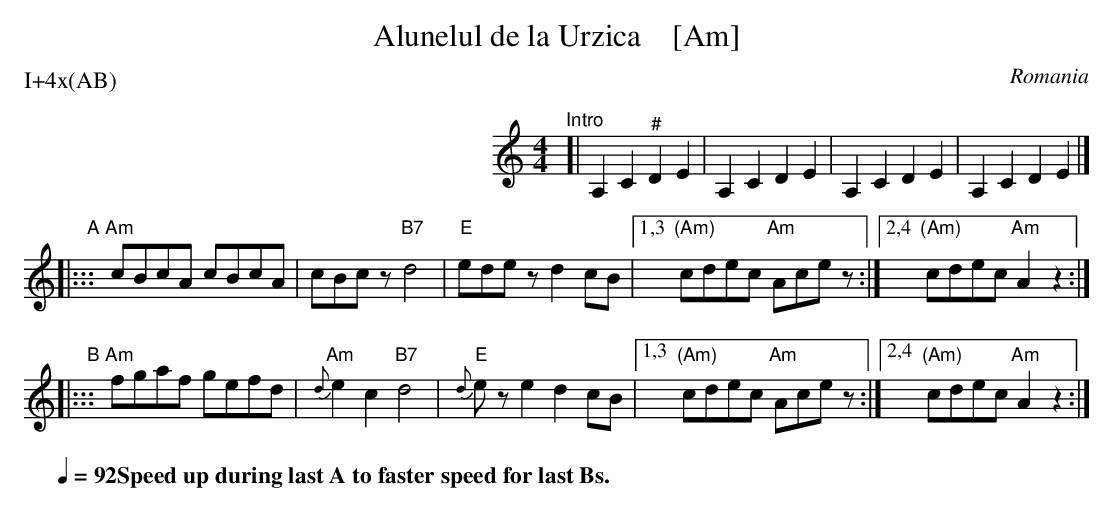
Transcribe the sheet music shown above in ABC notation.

X:1
T: Alunelul de la Urzica    [Am]
O: Romania
M: 4/4
L: 1/8
P: I+4x(AB)
K: ^d^f
"^Intro"[|\
A,2 C2 "^#"D2 E2 | A,2 C2 D2 E2 |\
A,2 C2 D2 E2 | A,2 C2 D2 E2 |]
"A"|:::\
"Am"cBcA cBcA | cBcz "B7"d4 |\
"E"edez d2cB |[1,3 "(Am)"cdec "Am"Acez :|[2,4 "(Am)"cdec "Am"A2z2 :|
"B"|:::\
"Am"fgaf gefd | "Am"{d}e2c2 "B7"d4 |\
"E"{d}eze2 d2cB |[1,3 "(Am)"cdec "Am"Acez :|[2,4 "(Am)"cdec "Am"A2z2 :|
Q: 1/4=92 "Speed up during last A to faster speed for last Bs."
